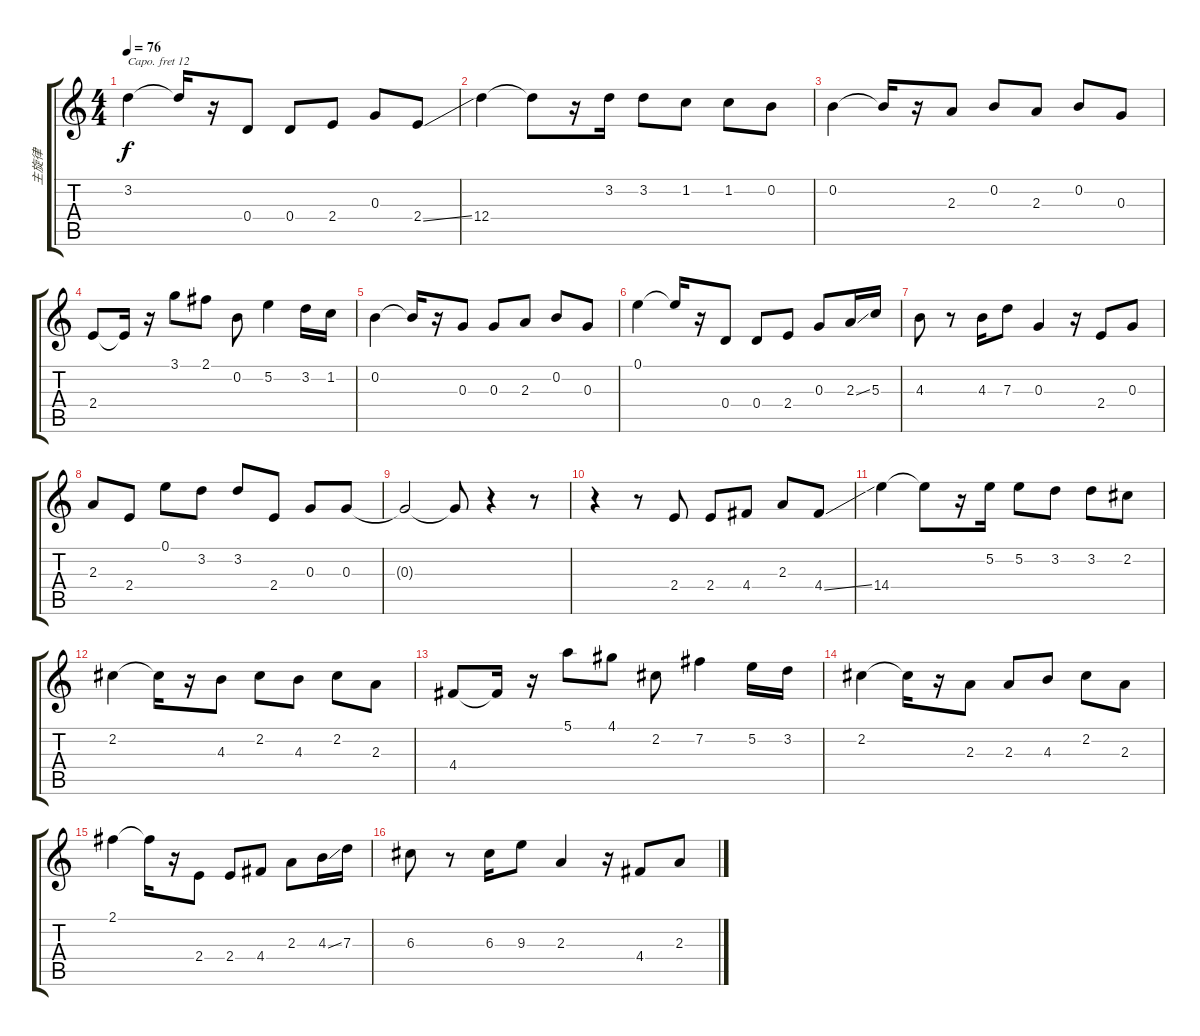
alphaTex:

\track ("主旋律" "主旋律") {instrument tenorsax}
\staff {score tabs}
\capo 12
\tuning (E4 B3 G3 D3 A2 E2) {hide}
\ts (4 4)
\tempo 76
\clef g2
\ks c
3.2{t}.4{dy f} 3.2{t}.16 r.16 0.4.8 0.4.8 2.4.8 0.3.8 2.4{ss}.8 |
12.4.4 12.4{t}.8 r.16 3.2.16 3.2.8 1.2.8 1.2.8 0.2.8 |
0.2.4 0.2{t}.16 r.16 2.3.8 0.2.8 2.3.8 0.2.8 0.3.8 |
2.4.8 2.4{t}.16 r.16 3.1.8 2.1.8 0.2.8 5.2.4 3.2.16 1.2.16 |
0.2.4 0.2{t}.16 r.16 0.3.8 0.3.8 2.3.8 0.2.8 0.3.8 |
0.1.4 0.1{t}.16 r.16 0.4.8 0.4.8 2.4.8 0.3.8 2.3{ss}.16 5.3.16 |
4.3.8 r.8 4.3.16 7.3.8 0.3.4 r.16 2.4.8 0.3.8 |
2.3.8 2.4.8 0.1.8 3.2.8 3.2.8 2.4.8 0.3.8 0.3.8 |
0.3{t}.2 0.3{t}.8 r.4 r.8 |
r.4 r.8 2.4.8 2.4.8 4.4.8 2.3.8 4.4{ss}.8 |
14.4.4 14.4{t}.8 r.16 5.2.16 5.2.8 3.2.8 3.2.8 2.2.8 |
2.2.4 2.2{t}.16 r.16 4.3.8 2.2.8 4.3.8 2.2.8 2.3.8 |
4.4.8 4.4{t}.16 r.16 5.1.8 4.1.8 2.2.8 7.2.4 5.2.16 3.2.16 |
2.2.4 2.2{t}.16 r.16 2.3.8 2.3.8 4.3.8 2.2.8 2.3.8 |
2.1.4 2.1{t}.16 r.16 2.4.8 2.4.8 4.4.8 2.3.8 4.3{ss}.16 7.3.16 |
6.3.8 r.8 6.3.16 9.3.8 2.3.4 r.16 4.4.8 2.3.8
